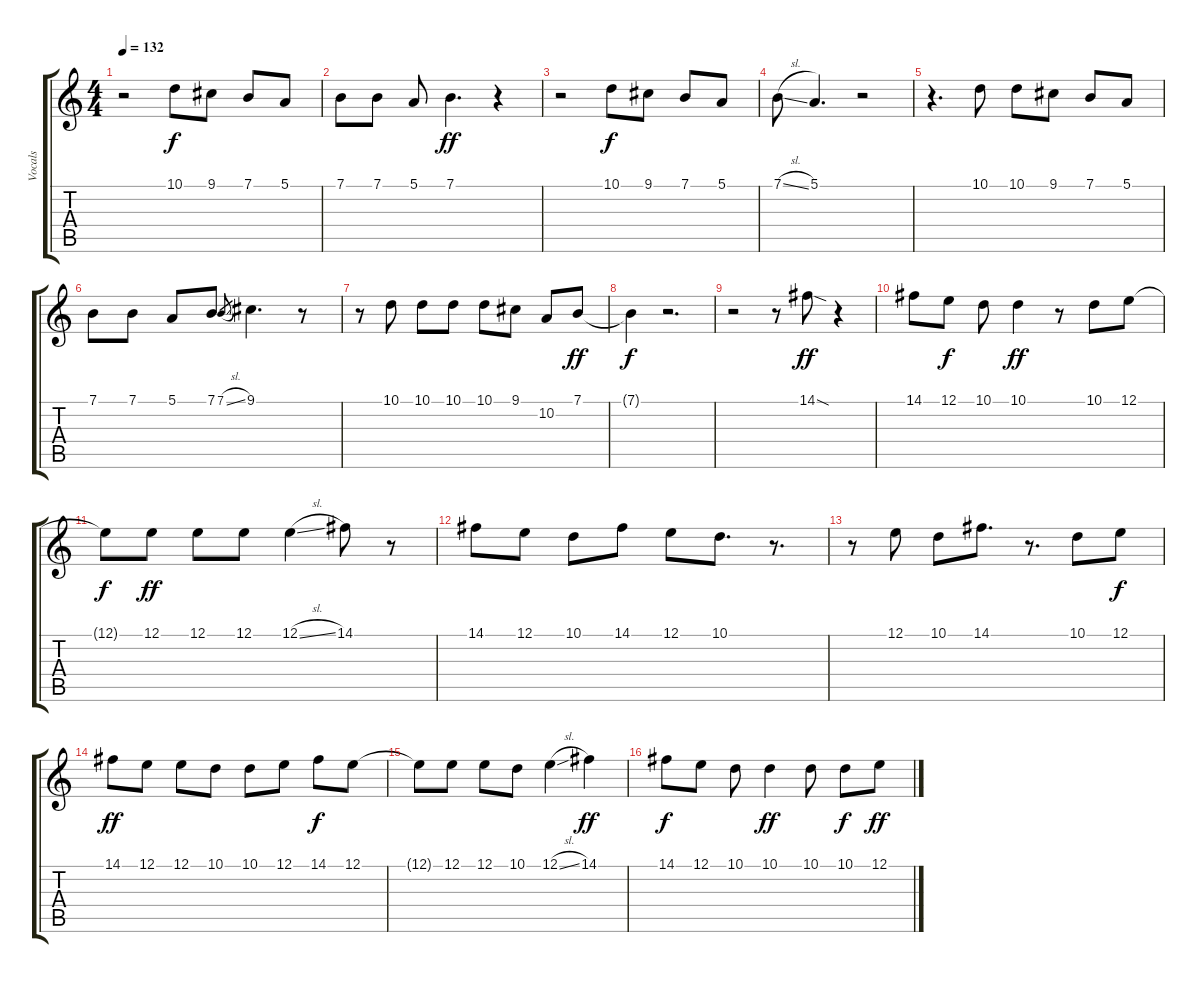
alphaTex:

\track ("Vocals" "Vocals") {instrument panflute}
\staff {score tabs}
\tuning (E4 B3 G3 D3 A2 E2) {hide}
\ts (4 4)
\tempo 132
\clef g2
\ks c
r.2{dy f} 10.1.8 9.1.8 7.1.8 5.1.8 |
7.1.8 7.1.8 5.1.8 7.1.4{d dy ff} r.4 |
r.2 10.1.8{dy f} 9.1.8 7.1.8 5.1.8 |
7.1{sl}.8 5.1.4{d} r.2 |
r.4{d} 10.1.8 10.1.8 9.1.8 7.1.8 5.1.8 |
7.1.8 7.1.8 5.1.8 7.1.8 7.1{sl}.8{gr} 9.1.4{d} r.8 |
r.8 10.1.8 10.1.8 10.1.8 10.1.8 9.1.8 10.2.8 7.1.8{dy ff} |
7.1{t}.4{dy f} r.2{d} |
r.2 r.8 14.1{sod}.8{dy ff} r.4 |
14.1.8 12.1.8{dy f} 10.1.8 10.1.4{dy ff} r.8 10.1.8 12.1.8 |
12.1{t}.8{dy f} 12.1.8{dy ff} 12.1.8 12.1.8 12.1{sl}.4 14.1.8 r.8 |
14.1.8 12.1.8 10.1.8 14.1.8 12.1.8 10.1.8{d} r.8{d} |
r.8 12.1.8 10.1.8 14.1.8{d} r.8{d} 10.1.8 12.1.8{dy f} |
14.1.8{dy ff} 12.1.8 12.1.8 10.1.8 10.1.8 12.1.8 14.1.8{dy f} 12.1.8 |
12.1{t}.8 12.1.8 12.1.8 10.1.8 12.1{sl}.4 14.1.4{dy ff} |
14.1.8{dy f} 12.1.8 10.1.8 10.1.4{dy ff} 10.1.8 10.1.8{dy f} 12.1.8{dy ff}
